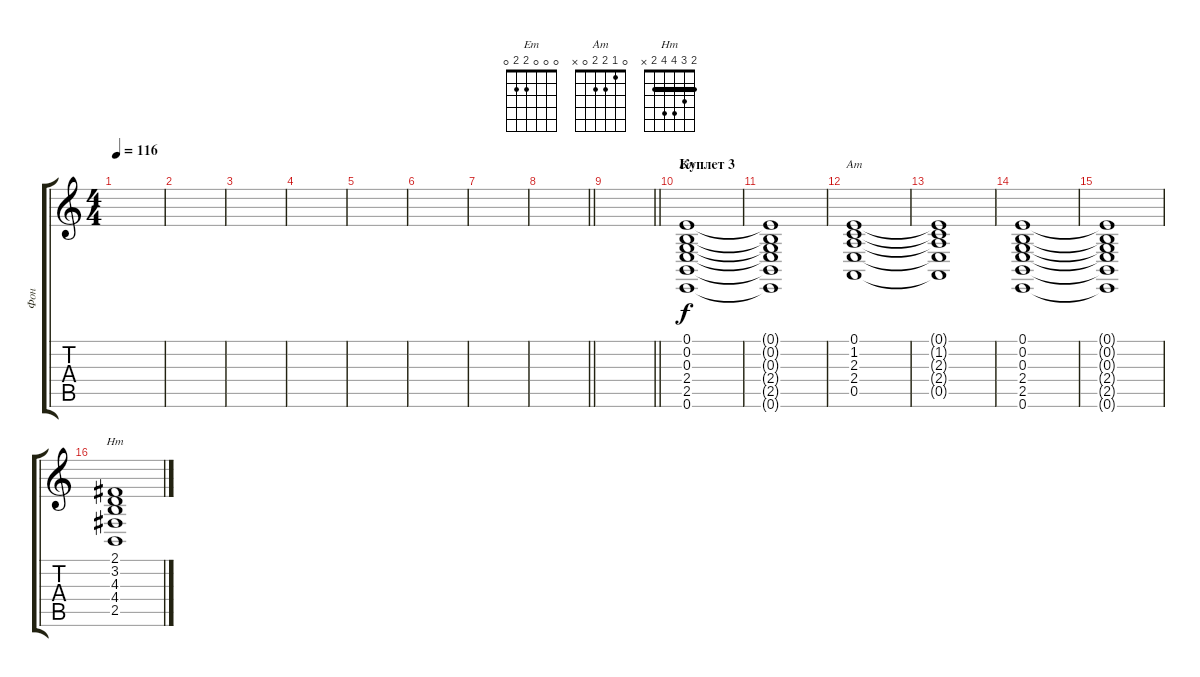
\track ("Фон" "Фон") {instrument pad2warm}
\staff {score tabs}
\tuning (E4 B3 G3 D3 A2 E2) {hide}
\chord ("Em" 0 0 0 2 2 0)
\chord ("Am" 0 1 2 2 0 x)
\chord ("Нm" 2 3 4 4 2 x) {barre 2}
\ts (4 4)
\tempo 116
\clef g2
\ks c
|
|
|
|
|
|
|
\barLineRight lightlight
|
\barLineRight lightlight
|
\section ("" "Куплет 3")
(0.1 0.2 0.3 2.4 2.5 0.6).1{ch "Em"} |
(0.1{t} 0.2{t} 0.3{t} 2.4{t} 2.5{t} 0.6{t}).1 |
(0.1 1.2 2.3 2.4 0.5).1{ch "Am"} |
(0.1{t} 1.2{t} 2.3{t} 2.4{t} 0.5{t}).1 |
(0.1 0.2 0.3 2.4 2.5 0.6).1 |
(0.1{t} 0.2{t} 0.3{t} 2.4{t} 2.5{t} 0.6{t}).1 |
(2.1 3.2 4.3 4.4 2.5).1{ch "Нm"}
